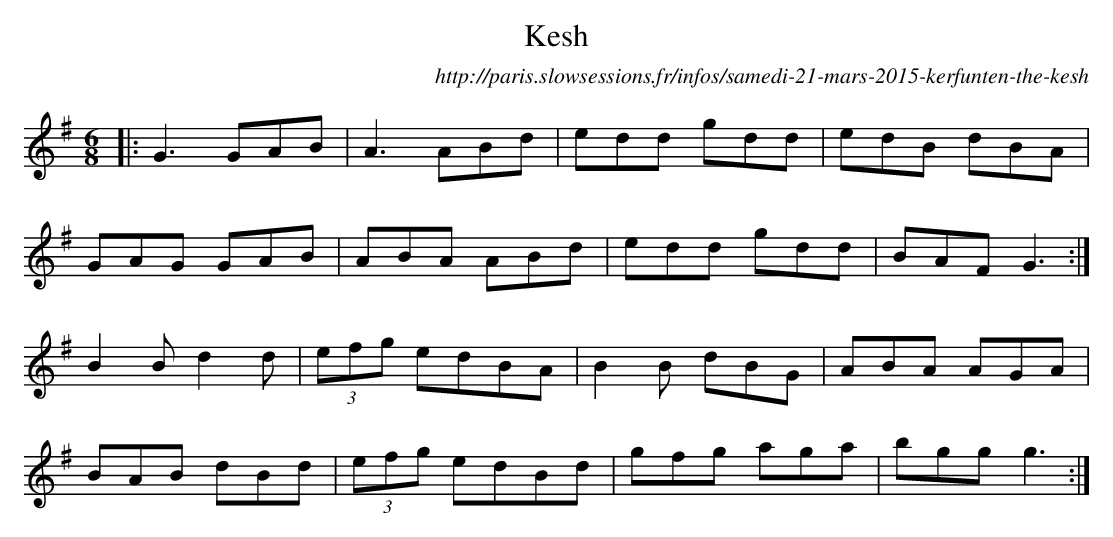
X:1
T:Kesh
O:http://paris.slowsessions.fr/infos/samedi-21-mars-2015-kerfunten-the-kesh
M: 6/8
L: 1/8
K: Gmaj
|:G3 GAB| A3 ABd|edd gdd|edB dBA|
GAG GAB|ABA ABd|edd gdd|BAF G3:|
B2B d2d|(3efg  edBA|B2B dBG|ABA AGA|
BAB dBd|(3efg edBd|gfg aga| bgg g3:|
